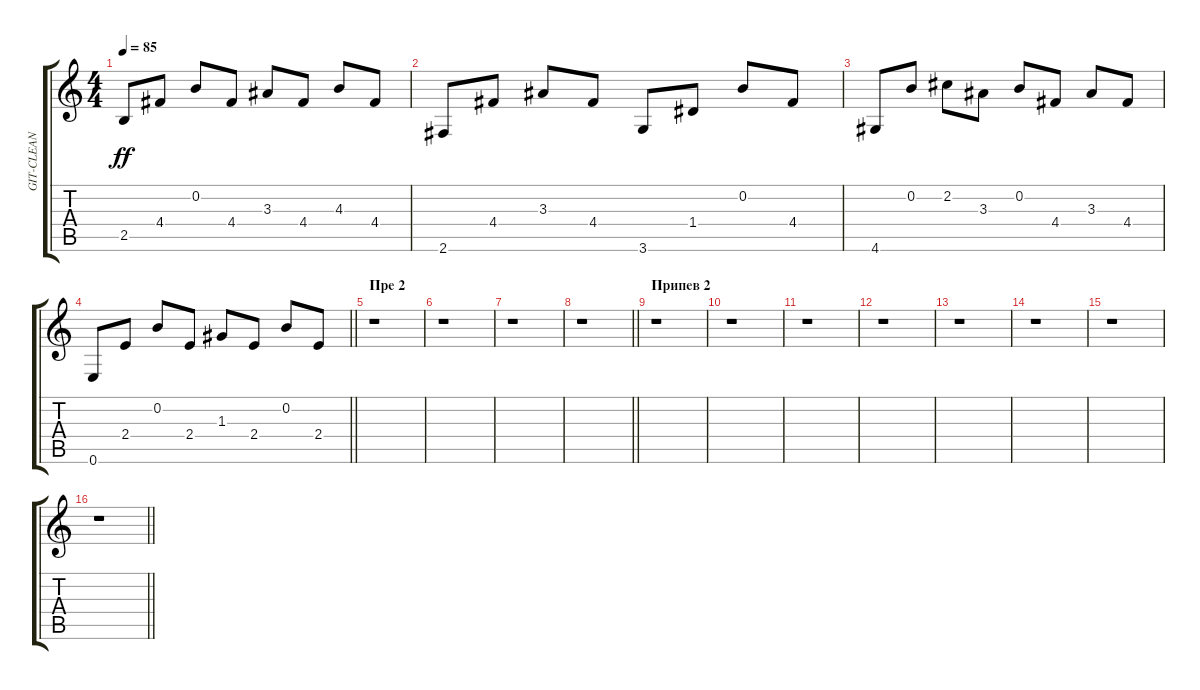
\track ("GIT-CLEAN" "GIT-CLEAN") {instrument electricguitarclean}
\staff {score tabs}
\tuning (E4 B3 G3 D3 A2 E2) {hide}
\ts (4 4)
\tempo 85
\clef g2
\ks c
2.5.8{dy ff} 4.4.8 0.2.8 4.4.8 3.3.8 4.4.8 4.3.8 4.4.8 |
2.6.8 4.4.8 3.3.8 4.4.8 3.6.8 1.4.8 0.2.8 4.4.8 |
4.6.8 0.2.8 2.2.8 3.3.8 0.2.8 4.4.8 3.3.8 4.4.8 |
\barLineRight lightlight
0.6.8 2.4.8 0.2.8 2.4.8 1.3.8 2.4.8 0.2.8 2.4.8 |
\section ("" "Пре 2")
r.1 |
r.1 |
r.1 |
\barLineRight lightlight
r.1 |
\section ("" "Припев 2")
r.1 |
r.1 |
r.1 |
r.1 |
r.1 |
r.1 |
r.1 |
\barLineRight lightlight
r.1
